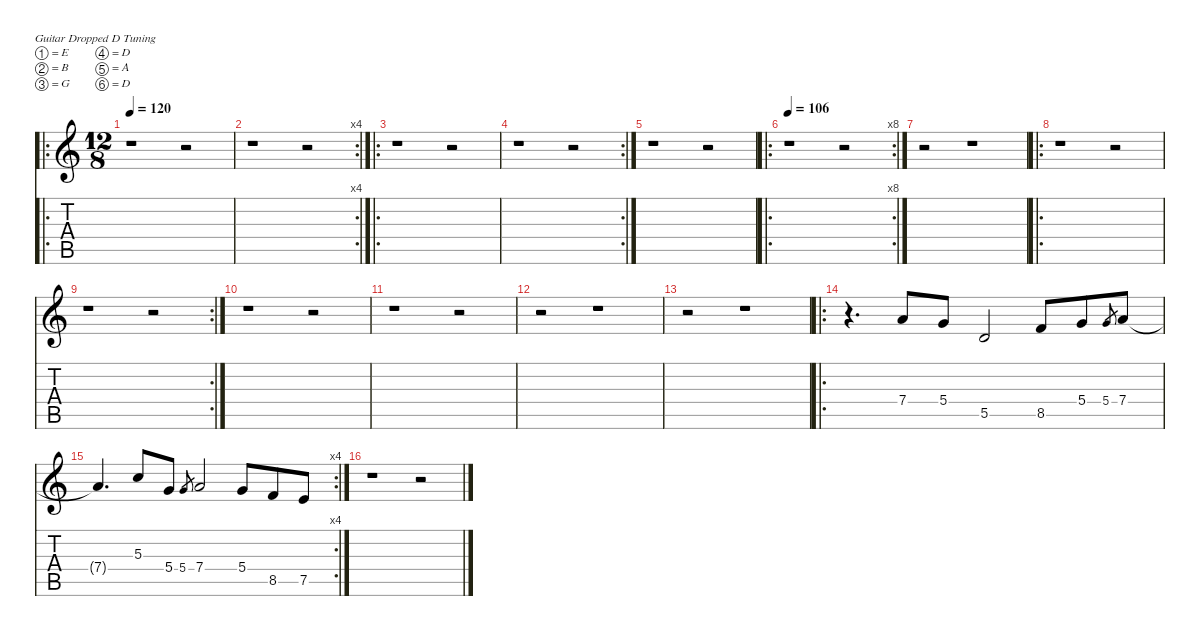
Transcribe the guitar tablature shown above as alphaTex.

\defaultSystemsLayout 4
\hideDynamics
\bracketExtendMode nobrackets
\singleTrackTrackNamePolicy hidden
\multiTrackTrackNamePolicy hidden
\firstSystemTrackNameMode fullname
\firstSystemTrackNameOrientation horizontal
\otherSystemsTrackNameOrientation horizontal
\track ("Distortion" "dist.guit.") {instrument distortionguitar}
\staff {score tabs}
\tuning (E4 B3 G3 D3 A2 D2)
\ro
\ts (12 8)
\tempo 120
\clef g2
\ks c
r.1{dy f beam Down} r.2{beam Down} |
\rc 4
r.1{beam Down} r.2{beam Down} |
\ro
r.1{beam Down} r.2{beam Down} |
\rc 2
r.1{beam Down} r.2{beam Down} |
r.1{beam Down} r.2{beam Down} |
\ro
\rc 8
\tempo 106
r.1{beam Down} r.2{beam Down} |
r.2{beam Down} r.1{beam Down} |
\ro
\tempo (106 hide)
r.1{beam Down} r.2{beam Down} |
\rc 2
r.1{beam Down} r.2{beam Down} |
r.1{beam Down} r.2{beam Down} |
r.1{beam Down} r.2{beam Down} |
r.2{beam Down} r.1{beam Down} |
r.2{beam Down} r.1{beam Down} |
\ro
r.4{d beam Down} 7.4.8{beam Up} 5.4.8{beam Up} 5.5.2{beam Up} 8.5.8{beam Up} 5.4.8{beam Up} 5.4.8{gr dy mf beam Up} 7.4.8{dy f beam Up} |
\rc 4
7.4{t}.4{d beam Up} 5.3.8{beam Up} 5.4.8{beam Up} 5.4.8{gr dy mf beam Up} 7.4.2{dy f beam Up} 5.4.8{beam Up} 8.5.8{beam Up} 7.5.8{beam Up} |
r.1{beam Down} r.2{beam Down}
